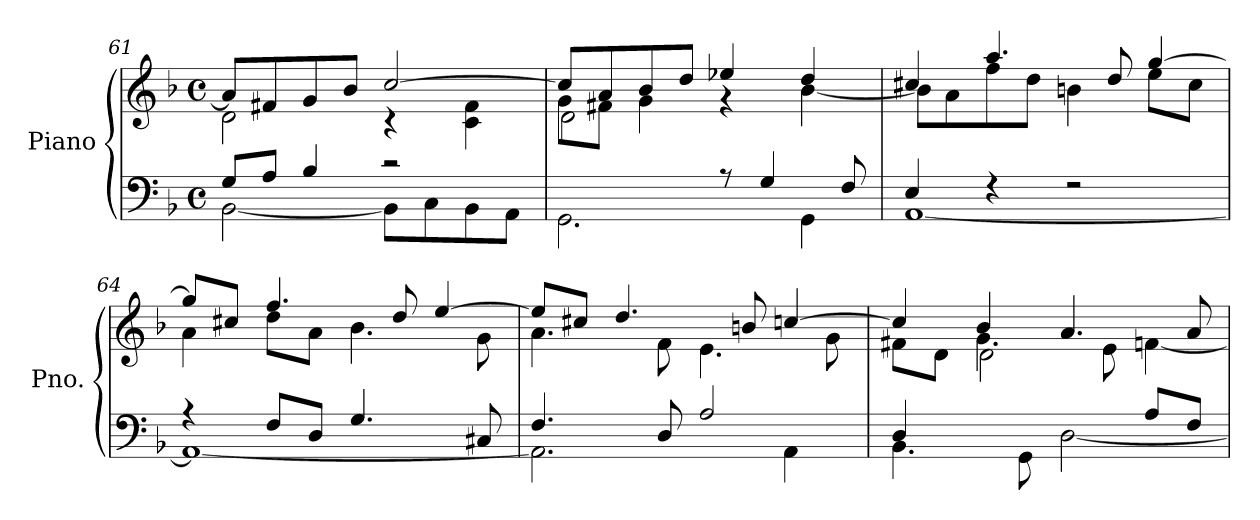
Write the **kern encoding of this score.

**kern	**kern
*part1	*part1
*staff2	*staff1
*I"Piano	*
*I'Pno.	*
!!LO:PB:g=z
*clefF4	*clefG2
*k[b-]	*k[b-]
*M4/4	*M4/4
*met(c)	*met(c)
=61	=61
*^	*^
8G</L	[2BB-<\	8a/L]	2d>\
8A</J	.	8f#X/	.
4B-</	.	8g/	.
.	.	8b-/J	.
2r	8BB-\L]	[2cc/	4r
.	8C<\	.	.
.	8BB-\	.	4c\>> 4f#\>>
.	8AA\J	.	.
=62	=62	=62	=62
*	*	*	*^
2ryy	2.GG<\	8cc/L]	8g<\L	2d\
.	.	8a/	8f#X>\J	.
.	.	8b-/	4g>\	.
.	.	8dd/J	.	.
8r	.	4ee-X/	4r	2ryy
4G/	.	.	.	.
.	4GG<\	4dd/	[4b->\	.
8F/	.	.	.	.
*	*	*	*v	*v
=63	=63	=63	=63
4E/	[1AA<	4cc#X/	8b-\L]
.	.	.	8a<\
4r	.	4.aa/	8ff<\
.	.	.	8dd<\J
2r	.	.	4bn<\
.	.	8dd/	.
.	.	[4gg/	8ee<\L
.	.	.	8cc#<\J
=64	=64	=64	=64
4r	1AA_	8gg/L]	4a<>\
.	.	8cc#X/J	.
8F</L	.	4.ff/	8dd<\L
8D</J	.	.	8a>\J
4.G</	.	.	4.b-<\
.	.	8dd/	.
.	.	[4ee/	.
8C#X</	.	.	8g>\
!!LO:LB:g=z	!!
=65	=65	=65	=65
4.F/	2.AA\]	8ee/L]	4.a<\
.	.	8cc#X/J	.
.	.	4.dd/	.
8D/	.	.	8f>\
2A</	.	.	4.e<\
.	.	8bn/	.
.	4AA<\	[4ccn/	.
.	.	.	8g<\
=66	=66	=66	=66
*	*	*	*^
4D</	4.BB-<\	4cc/]	8f#X>\L	4ryy
.	.	.	8d>\J	.
2ryy	.	4b-/	4.g>\	2d>\
.	8GG<\	.	.	.
.	[2D<\	4.a/	.	.
.	.	.	8e>\	.
8A/L	.	.	[4fn<\	4ryy
8F/J	.	8a/	.	.
*v	*v	*	*	*
*	*v	*v	*v
=	=
*-	*-
